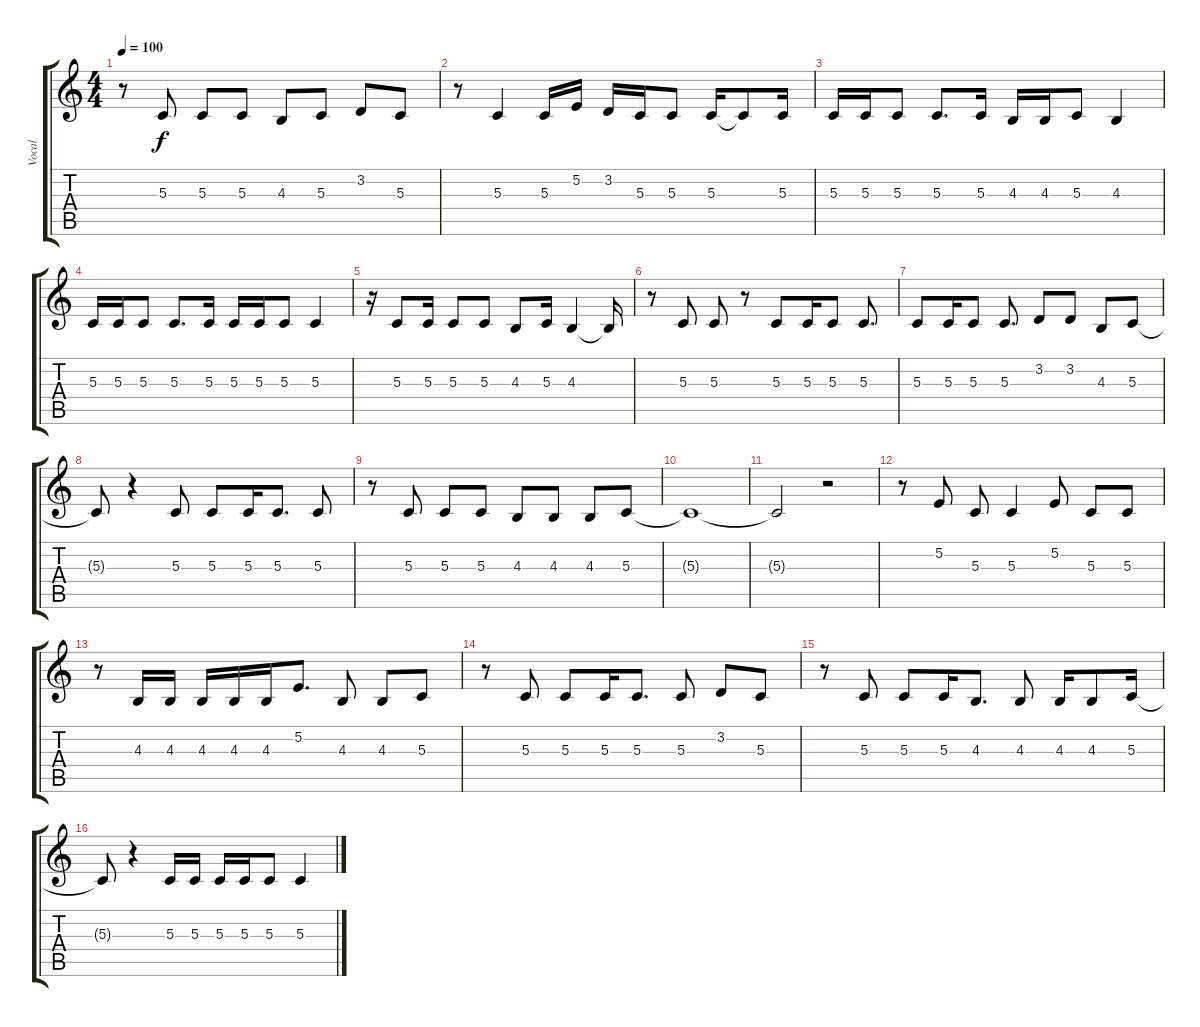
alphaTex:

\track ("Vocal" "Vocal") {instrument bassoon}
\staff {score tabs}
\tuning (E4 B3 G3 D3 A2 E2) {hide}
\ts (4 4)
\tempo 100
\clef g2
\ks c
r.8{dy f} 5.3.8 5.3.8 5.3.8 4.3.8 5.3.8 3.2.8 5.3.8 |
r.8 5.3.4 5.3.16 5.2.16 3.2.16 5.3.16 5.3.8 5.3.16 5.3{t}.8 5.3.16 |
5.3.16 5.3.16 5.3.8 5.3.8{d} 5.3.16 4.3.16 4.3.16 5.3.8 4.3.4 |
5.3.16 5.3.16 5.3.8 5.3.8{d} 5.3.16 5.3.16 5.3.16 5.3.8 5.3.4 |
r.16 5.3.8 5.3.16 5.3.8 5.3.8 4.3.8 5.3.16 4.3.4 4.3{t}.16 |
r.8 5.3.8 5.3.8 r.8 5.3.8 5.3.16 5.3.8 5.3.8{d} |
5.3.8 5.3.16 5.3.8 5.3.8{d} 3.2.8 3.2.8 4.3.8 5.3.8 |
5.3{t}.8 r.4 5.3.8 5.3.8 5.3.16 5.3.8{d} 5.3.8 |
r.8 5.3.8 5.3.8 5.3.8 4.3.8 4.3.8 4.3.8 5.3.8 |
5.3{t}.1 |
5.3{t}.2 r.2 |
r.8 5.2.8 5.3.8 5.3.4 5.2.8 5.3.8 5.3.8 |
r.8 4.3.16 4.3.16 4.3.16 4.3.16 4.3.16 5.2.8{d} 4.3.8 4.3.8 5.3.8 |
r.8 5.3.8 5.3.8 5.3.16 5.3.8{d} 5.3.8 3.2.8 5.3.8 |
r.8 5.3.8 5.3.8 5.3.16 4.3.8{d} 4.3.8 4.3.16 4.3.8 5.3.16 |
5.3{t}.8 r.4 5.3.16 5.3.16 5.3.16 5.3.16 5.3.8 5.3.4
